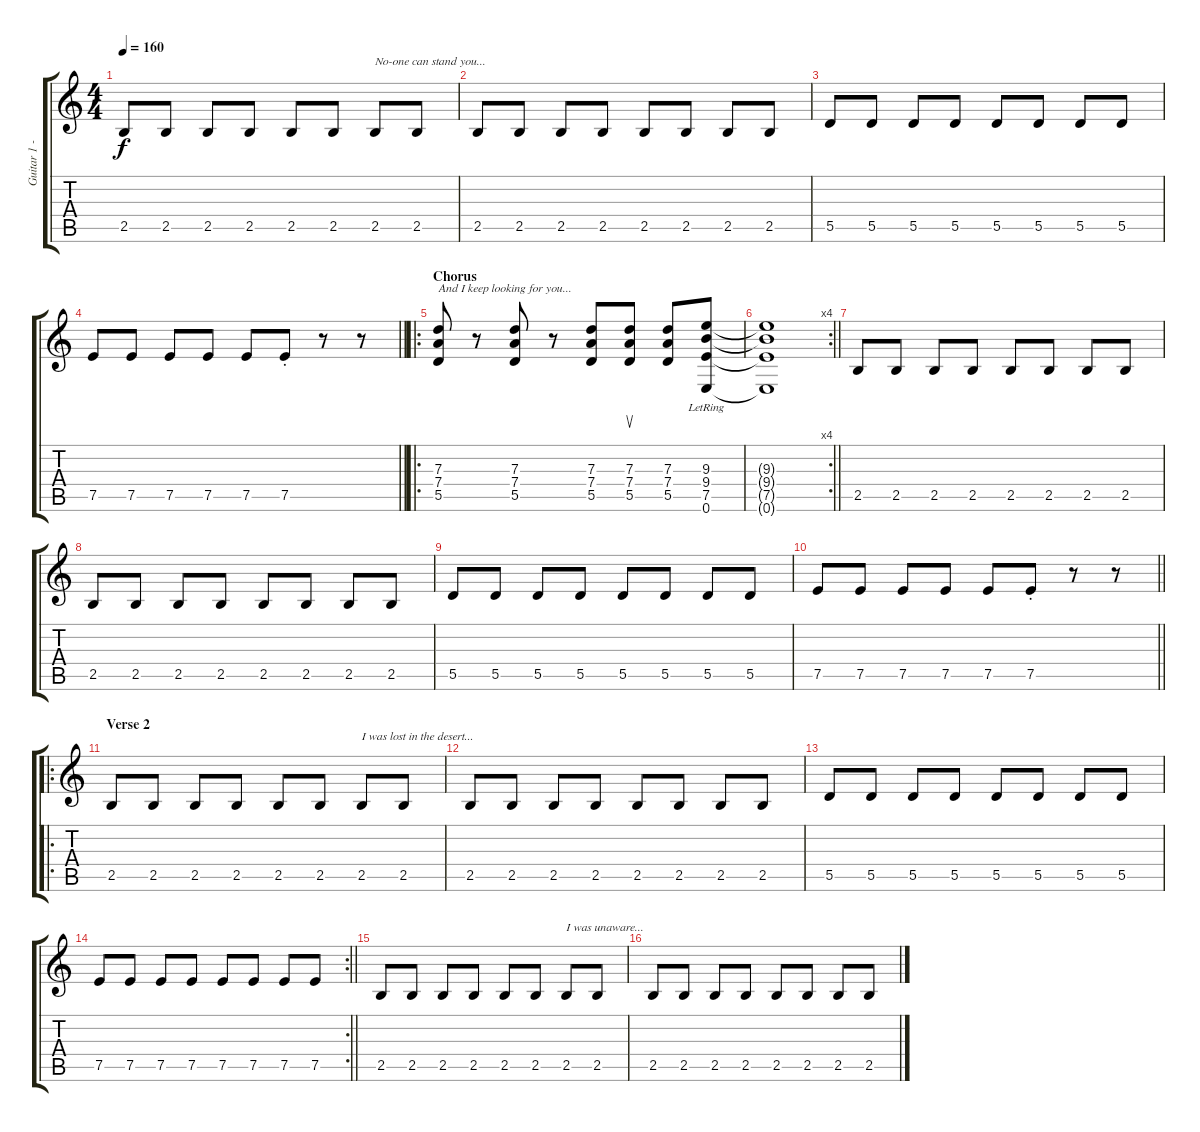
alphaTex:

\track ("Guitar 1 - Rhythm" "Guitar 1 -") {instrument overdrivenguitar}
\staff {score tabs}
\tuning (E4 B3 G3 D3 A2 E2) {hide}
\ts (4 4)
\tempo 160
\clef g2
\ks c
2.5.8{dy f} 2.5.8 2.5.8 2.5.8 2.5.8 2.5.8 2.5.8{txt "No-one can stand you..."} 2.5.8 |
2.5.8 2.5.8 2.5.8 2.5.8 2.5.8 2.5.8 2.5.8 2.5.8 |
5.5.8 5.5.8 5.5.8 5.5.8 5.5.8 5.5.8 5.5.8 5.5.8 |
\barLineRight lightlight
7.5.8 7.5.8 7.5.8 7.5.8 7.5.8 7.5{st}.8 r.8 r.8 |
\ro
\section ("" "Chorus")
(7.3 7.4 5.5).8{txt "And I keep looking for you..."} r.8 (7.3 7.4 5.5).8 r.8 (7.3 7.4 5.5).8 (7.3 7.4 5.5).8{su} (7.3 7.4 5.5).8 (9.3{lr} 9.4{lr} 7.5{lr} 0.6).8 |
\rc 4
\barLineRight lightlight
(9.3{t} 9.4{t} 7.5{t} 0.6{t}).1 |
\section ("" "")
2.5.8 2.5.8 2.5.8 2.5.8 2.5.8 2.5.8 2.5.8 2.5.8 |
2.5.8 2.5.8 2.5.8 2.5.8 2.5.8 2.5.8 2.5.8 2.5.8 |
5.5.8 5.5.8 5.5.8 5.5.8 5.5.8 5.5.8 5.5.8 5.5.8 |
\barLineRight lightlight
7.5.8 7.5.8 7.5.8 7.5.8 7.5.8 7.5{st}.8 r.8 r.8 |
\ro
\section ("" "Verse 2")
2.5.8 2.5.8 2.5.8 2.5.8 2.5.8 2.5.8 2.5.8{txt "I was lost in the desert..."} 2.5.8 |
2.5.8 2.5.8 2.5.8 2.5.8 2.5.8 2.5.8 2.5.8 2.5.8 |
5.5.8 5.5.8 5.5.8 5.5.8 5.5.8 5.5.8 5.5.8 5.5.8 |
\rc 2
\barLineRight lightlight
7.5.8 7.5.8 7.5.8 7.5.8 7.5.8 7.5.8 7.5.8 7.5.8 |
\section ("" "")
2.5.8 2.5.8 2.5.8 2.5.8 2.5.8 2.5.8 2.5.8{txt "I was unaware..."} 2.5.8 |
2.5.8 2.5.8 2.5.8 2.5.8 2.5.8 2.5.8 2.5.8 2.5.8
